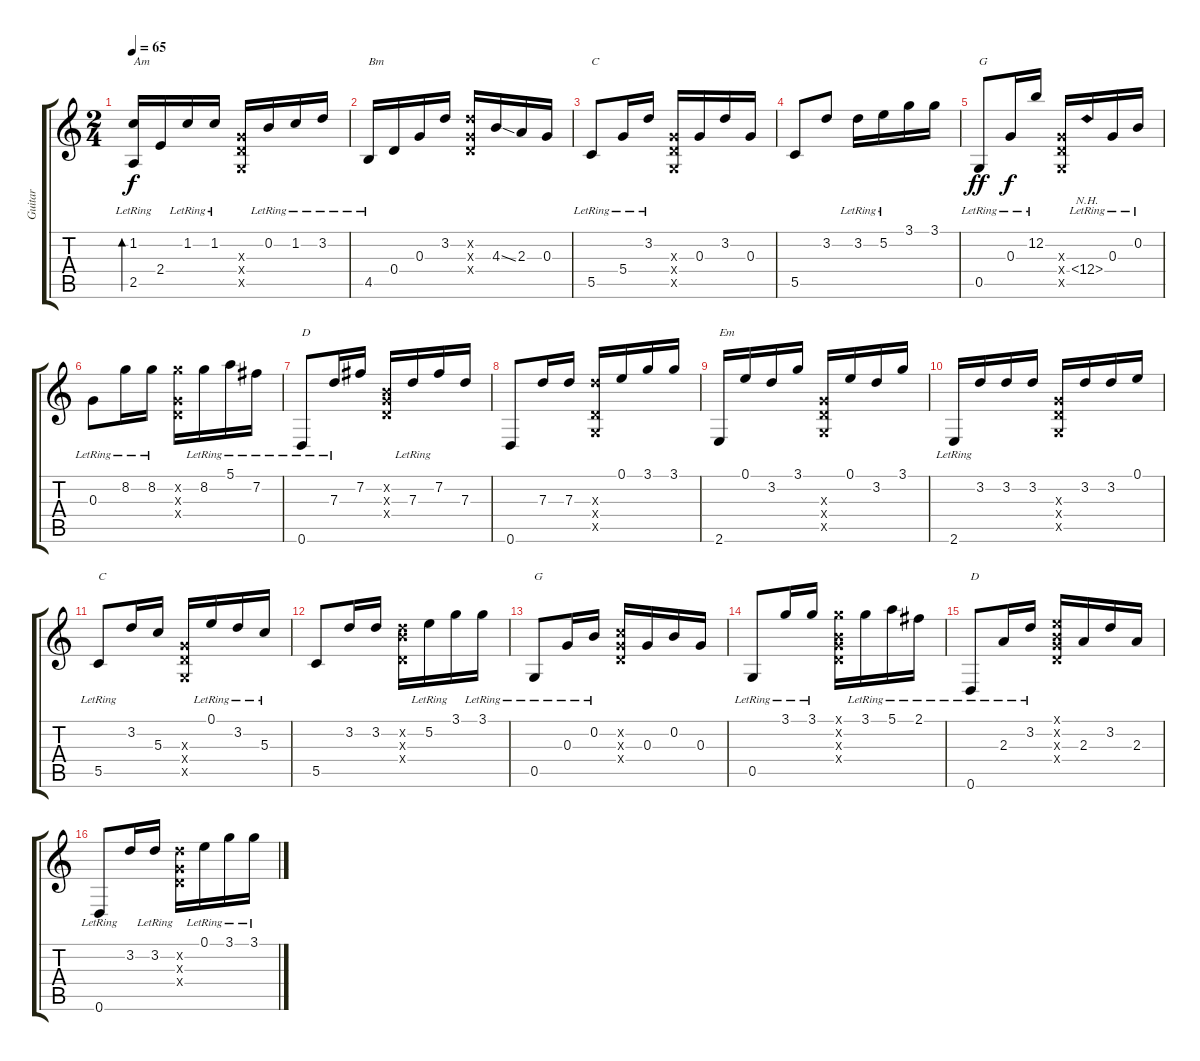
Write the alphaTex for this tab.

\track ("Guitar" "Guitar") {instrument acousticguitarsteel}
\staff {score tabs}
\tuning (E4 B3 G3 D3 G2 D2) {hide}
\ts (2 4)
\tempo 65
\clef g2
\ks c
(1.2{lr} 2.5{lr}).16{bd 240 txt "Am" dy f} 2.4.16 1.2{lr}.16 1.2{lr}.16 (0.3{x} 0.4{x} 0.5{x}).16 0.2{lr}.16 1.2{lr}.16 3.2{lr}.16 |
4.5{lr}.16{txt "Bm"} 0.4.16 0.3.16 3.2.16 (3.2{x} 0.3{x} 0.4{x}).16 4.3{ss}.16 2.3.16 0.3.16 |
5.5{lr}.8{txt "C"} 5.4{lr}.16 3.2{lr}.16 (0.3{x} 0.4{x} 0.5{x}).16 0.3.16 3.2.16 0.3.16 |
5.5.8 3.2.8 3.2{lr}.16 5.2{lr}.16 3.1.16 3.1.16 |
0.5{lr}.8{txt "G" dy ff} 0.3{lr}.16{dy f} 12.2{lr}.16 (0.3{x} 0.4{x} 0.5{x}).16 12.4{nh lr}.16 0.3{lr}.16 0.2{lr}.16 |
0.3{lr}.8 8.2{lr}.16 8.2{lr}.16 (8.2{x} 0.3{x} 0.4{x}).16 8.2{lr}.16 5.1{lr}.16 7.2{lr}.16 |
0.6{lr}.8{txt "D"} 7.3{lr}.16 7.2.16 (0.2{x} 0.3{x} 0.4{x}).16 7.3{lr}.16 7.2.16 7.3.16 |
0.6.8 7.3.16 7.3.16 (7.3{x} 0.4{x} 0.5{x}).16 0.1.16 3.1.16 3.1.16 |
2.6.16{txt "Em"} 0.1.16 3.2.16 3.1.16 (0.3{x} 0.4{x} 0.5{x}).16 0.1.16 3.2.16 3.1.16 |
2.6{lr}.16 3.2.16 3.2.16 3.2.16 (0.3{x} 0.4{x} 0.5{x}).16 3.2.16 3.2.16 0.1.16 |
5.5{lr}.8{txt "C"} 3.2.16 5.3.16 (0.3{x} 0.4{x} 0.5{x}).16 0.1{lr}.16 3.2{lr}.16 5.3{lr}.16 |
5.5.8 3.2.16 3.2.16 (3.2{x} 4.3{x} 0.4{x}).16 5.2{lr}.16 3.1.16 3.1{lr}.16 |
0.5{lr}.8{txt "G"} 0.3{lr}.16 0.2{lr}.16 (1.2{x} 0.3{x} 0.4{x}).16 0.3.16 0.2.16 0.3.16 |
0.5{lr}.8 3.1{lr}.16 3.1{lr}.16 (3.1{x} 0.2{x} 0.3{x} 0.4{x}).16 3.1{lr}.16 5.1{lr}.16 2.1{lr}.16 |
0.6{lr}.8{txt "D"} 2.3{lr}.16 3.2{lr}.16 (0.1{x} 0.2{x} 0.3{x} 0.4{x}).16 2.3.16 3.2.16 2.3.16 |
0.6{lr}.8 3.2.16 3.2{lr}.16 (3.2{x} 0.3{x} 0.4{x}).16 0.1{lr}.16 3.1{lr}.16 3.1{lr}.16
